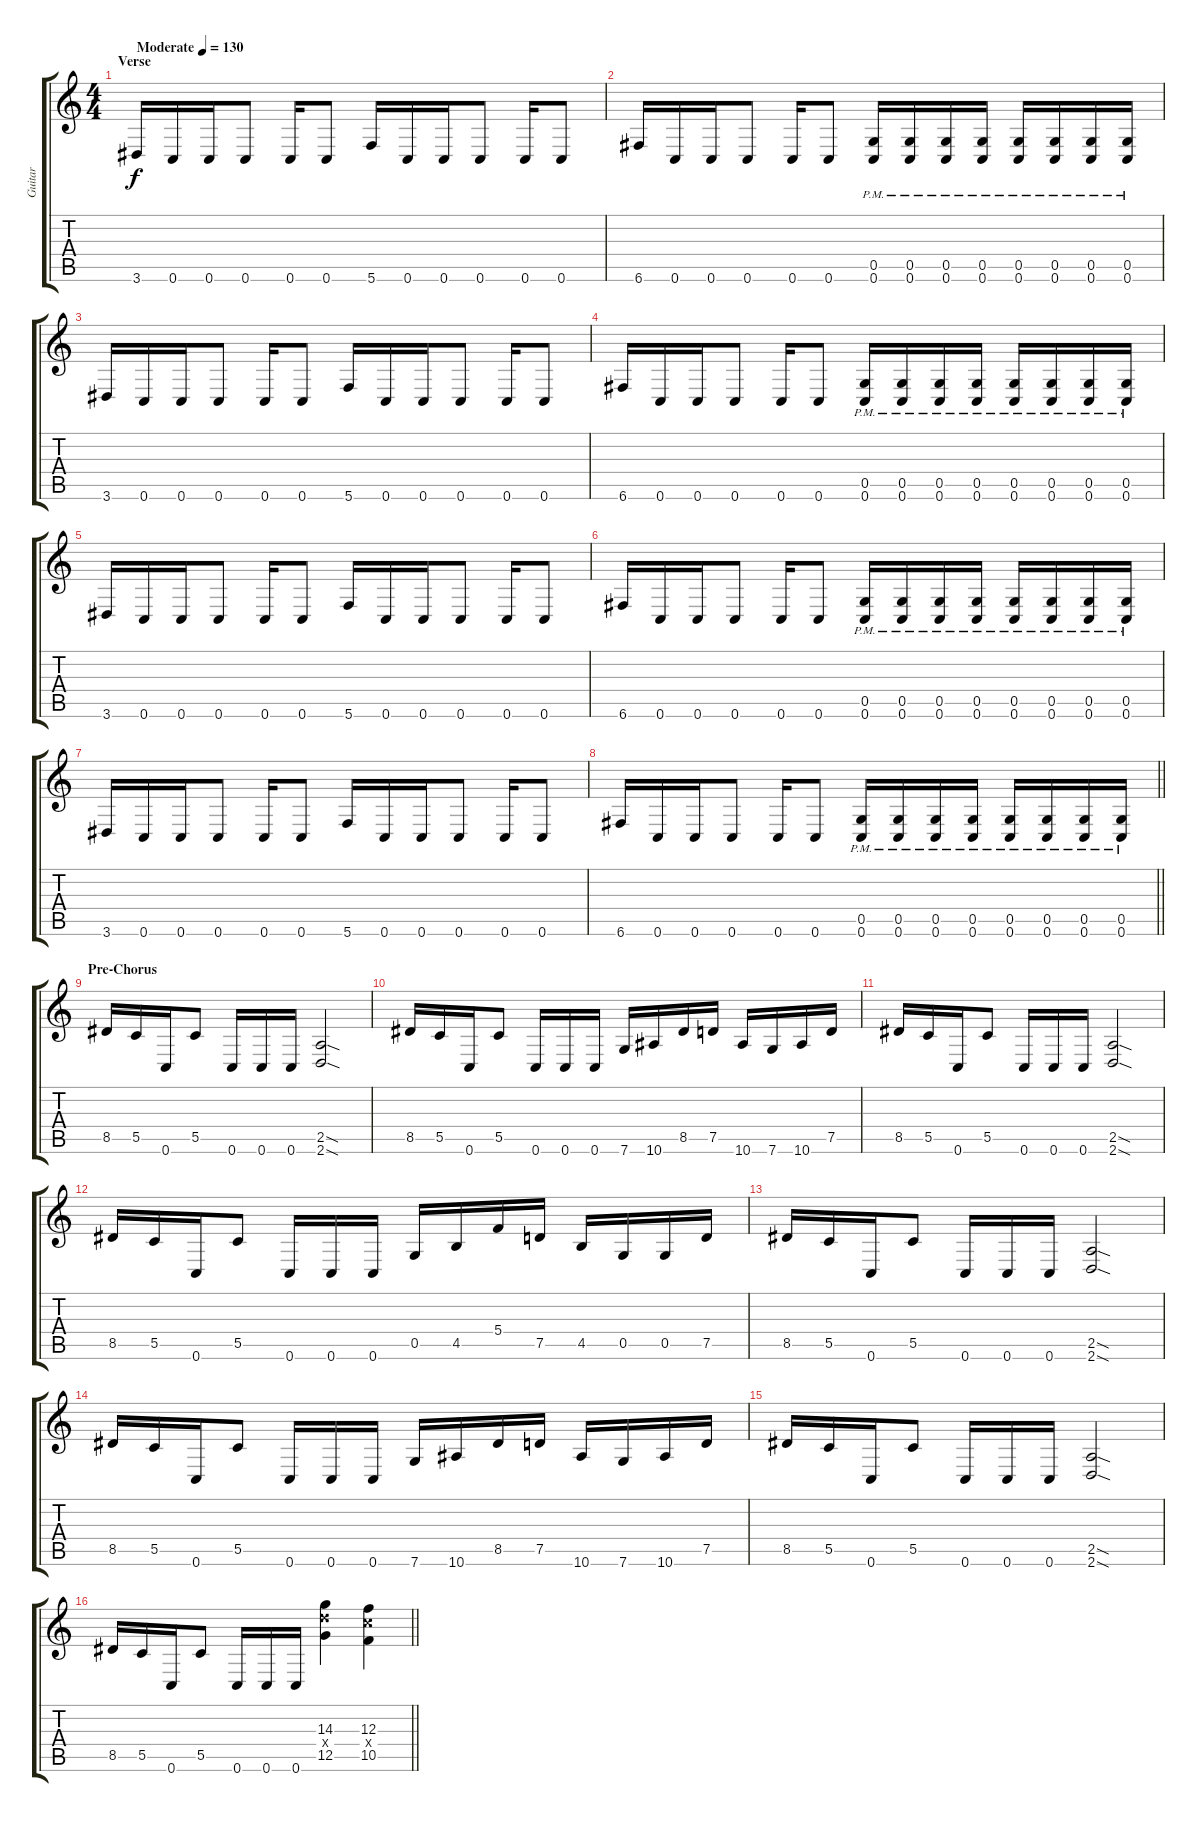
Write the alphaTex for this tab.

\track ("Guitar" "Guitar") {instrument distortionguitar}
\staff {score tabs}
\tuning (D4 A3 F3 C3 G2 C2) {hide}
\ts (4 4)
\section ("" "Verse")
\tempo (130 "Moderate")
\clef g2
\ks c
3.6.16{dy f instrument distortionguitar} 0.6.16 0.6.16 0.6.8 0.6.16 0.6.8 5.6.16 0.6.16 0.6.16 0.6.8 0.6.16 0.6.8 |
6.6.16 0.6.16 0.6.16 0.6.8 0.6.16 0.6.8 (0.5{pm} 0.6{pm}).16 (0.5{pm} 0.6{pm}).16 (0.5{pm} 0.6{pm}).16 (0.5{pm} 0.6{pm}).16 (0.5{pm} 0.6{pm}).16 (0.5{pm} 0.6{pm}).16 (0.5{pm} 0.6{pm}).16 (0.5{pm} 0.6{pm}).16 |
3.6.16 0.6.16 0.6.16 0.6.8 0.6.16 0.6.8 5.6.16 0.6.16 0.6.16 0.6.8 0.6.16 0.6.8 |
6.6.16 0.6.16 0.6.16 0.6.8 0.6.16 0.6.8 (0.5{pm} 0.6{pm}).16 (0.5{pm} 0.6{pm}).16 (0.5{pm} 0.6{pm}).16 (0.5{pm} 0.6{pm}).16 (0.5{pm} 0.6{pm}).16 (0.5{pm} 0.6{pm}).16 (0.5{pm} 0.6{pm}).16 (0.5{pm} 0.6{pm}).16 |
3.6.16 0.6.16 0.6.16 0.6.8 0.6.16 0.6.8 5.6.16 0.6.16 0.6.16 0.6.8 0.6.16 0.6.8 |
6.6.16 0.6.16 0.6.16 0.6.8 0.6.16 0.6.8 (0.5{pm} 0.6{pm}).16 (0.5{pm} 0.6{pm}).16 (0.5{pm} 0.6{pm}).16 (0.5{pm} 0.6{pm}).16 (0.5{pm} 0.6{pm}).16 (0.5{pm} 0.6{pm}).16 (0.5{pm} 0.6{pm}).16 (0.5{pm} 0.6{pm}).16 |
3.6.16 0.6.16 0.6.16 0.6.8 0.6.16 0.6.8 5.6.16 0.6.16 0.6.16 0.6.8 0.6.16 0.6.8 |
\barLineRight lightlight
6.6.16 0.6.16 0.6.16 0.6.8 0.6.16 0.6.8 (0.5{pm} 0.6{pm}).16 (0.5{pm} 0.6{pm}).16 (0.5{pm} 0.6{pm}).16 (0.5{pm} 0.6{pm}).16 (0.5{pm} 0.6{pm}).16 (0.5{pm} 0.6{pm}).16 (0.5{pm} 0.6{pm}).16 (0.5{pm} 0.6{pm}).16 |
\section ("" "Pre-Chorus")
8.5.16 5.5.16 0.6.16 5.5.8 0.6.16 0.6.16 0.6.16 (2.5{sod} 2.6{sod}).2 |
8.5.16 5.5.16 0.6.16 5.5.8 0.6.16 0.6.16 0.6.16 7.6.16 10.6.16 8.5.16 7.5.16 10.6.16 7.6.16 10.6.16 7.5.16 |
8.5.16 5.5.16 0.6.16 5.5.8 0.6.16 0.6.16 0.6.16 (2.5{sod} 2.6{sod}).2 |
8.5.16 5.5.16 0.6.16 5.5.8 0.6.16 0.6.16 0.6.16 0.5.16 4.5.16 5.4.16 7.5.16 4.5.16 0.5.16 0.5.16 7.5.16 |
8.5.16 5.5.16 0.6.16 5.5.8 0.6.16 0.6.16 0.6.16 (2.5{sod} 2.6{sod}).2 |
8.5.16 5.5.16 0.6.16 5.5.8 0.6.16 0.6.16 0.6.16 7.6.16 10.6.16 8.5.16 7.5.16 10.6.16 7.6.16 10.6.16 7.5.16 |
8.5.16 5.5.16 0.6.16 5.5.8 0.6.16 0.6.16 0.6.16 (2.5{sod} 2.6{sod}).2 |
\barLineRight lightlight
8.5.16 5.5.16 0.6.16 5.5.8 0.6.16 0.6.16 0.6.16 (14.3 14.4{x} 12.5).4 (12.3 12.4{x} 10.5).4
